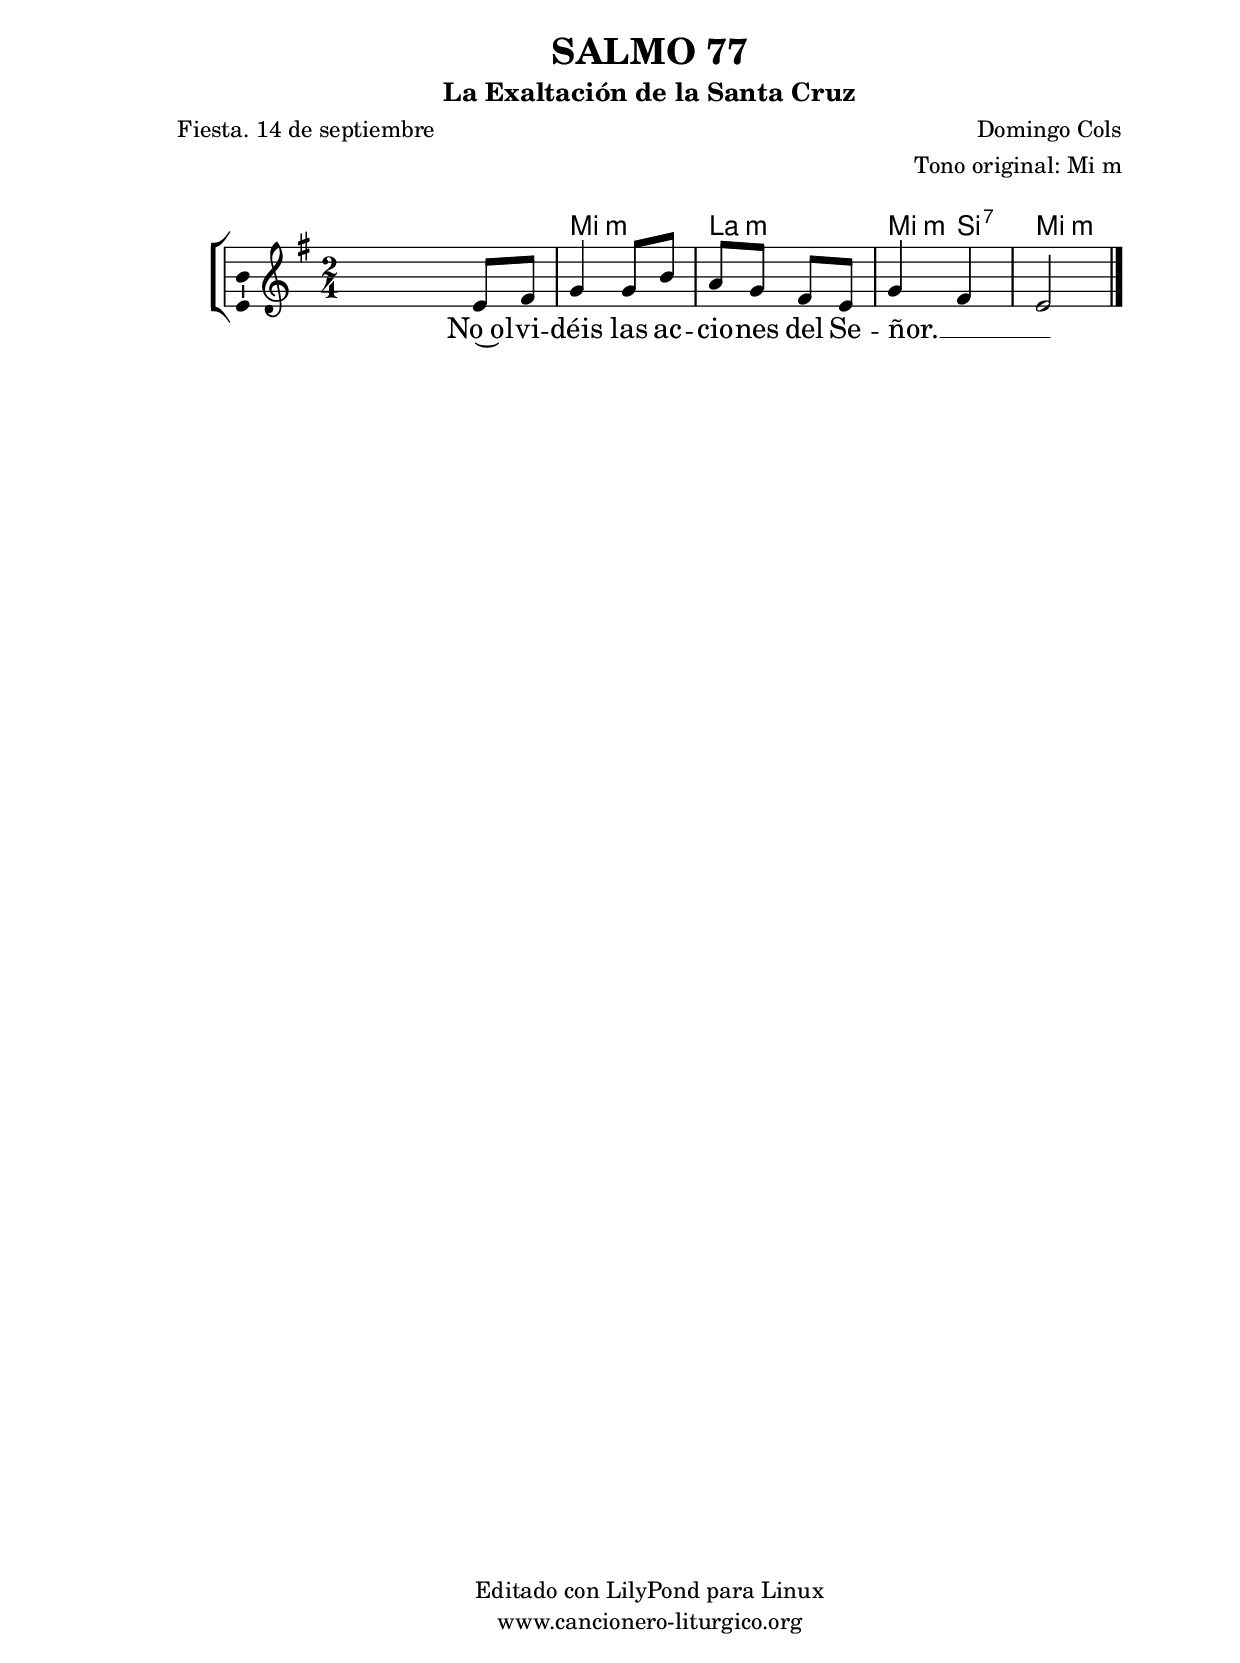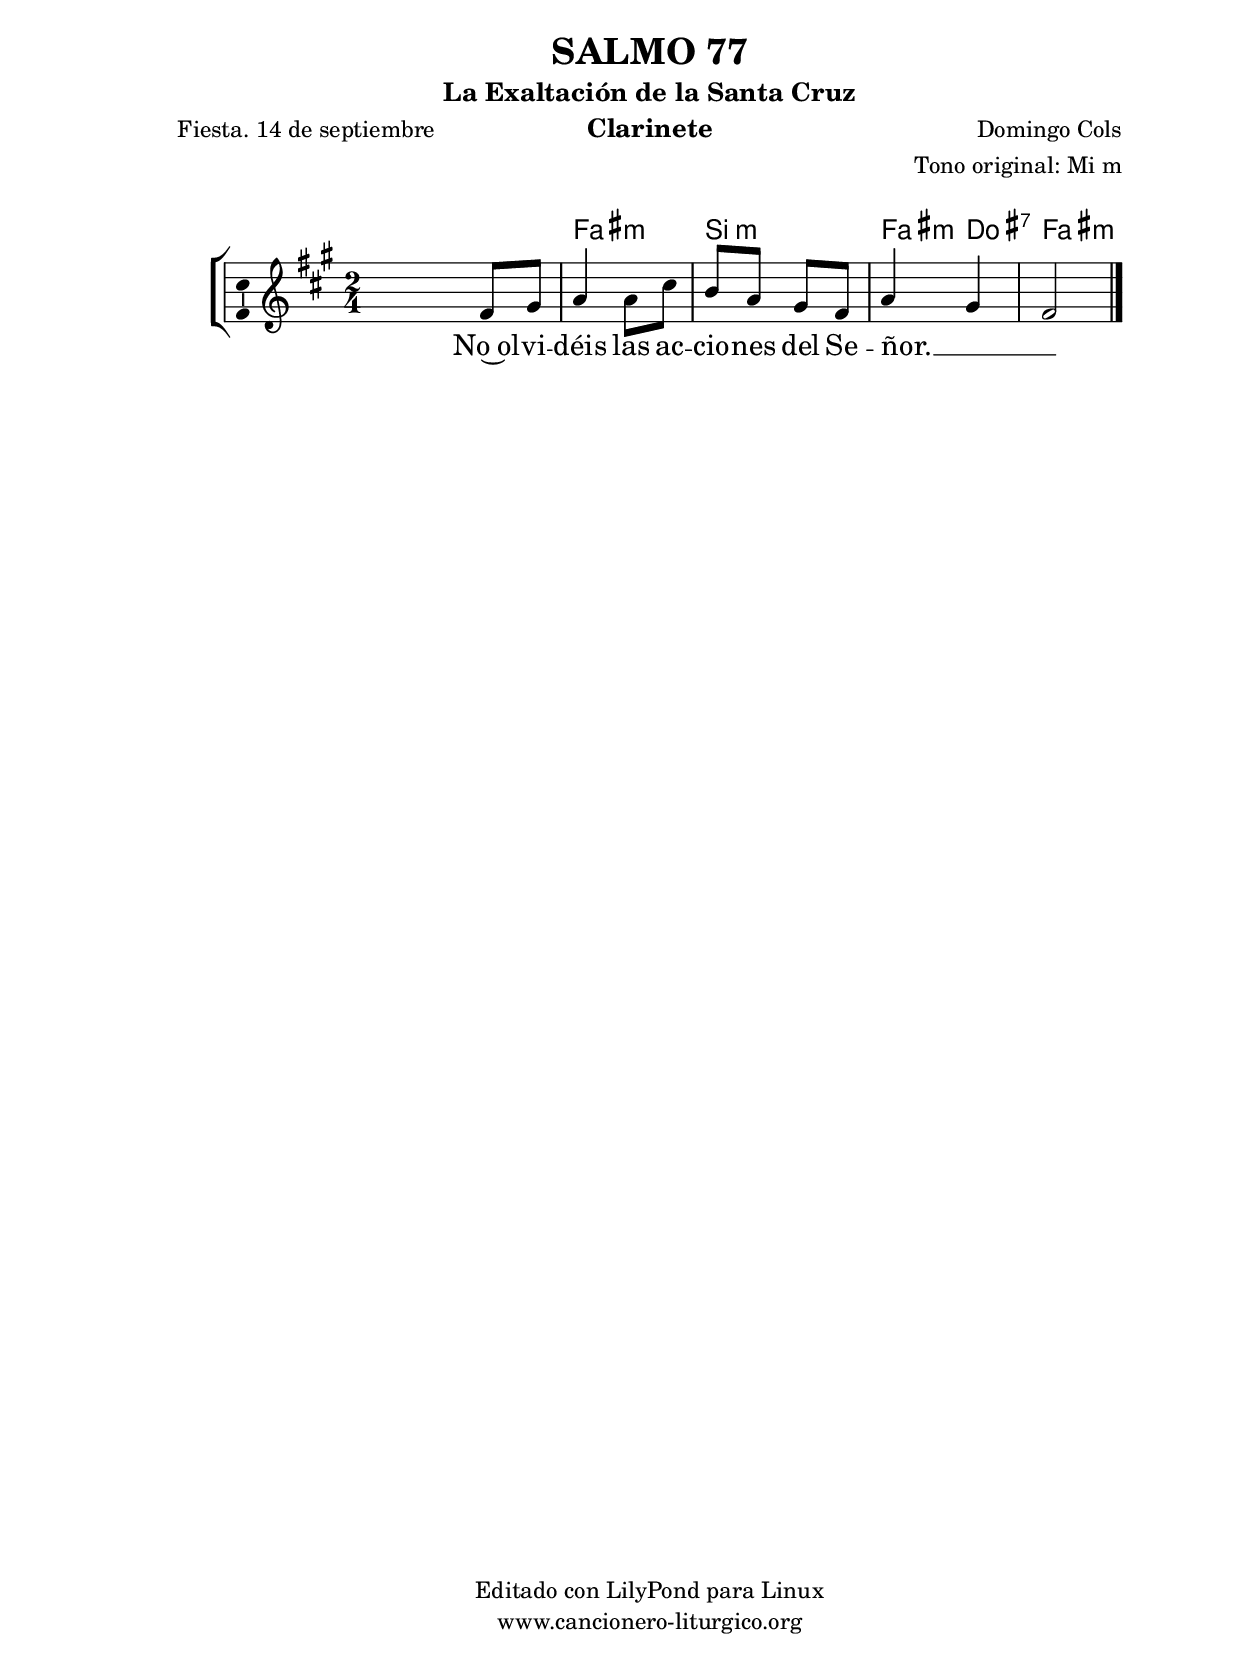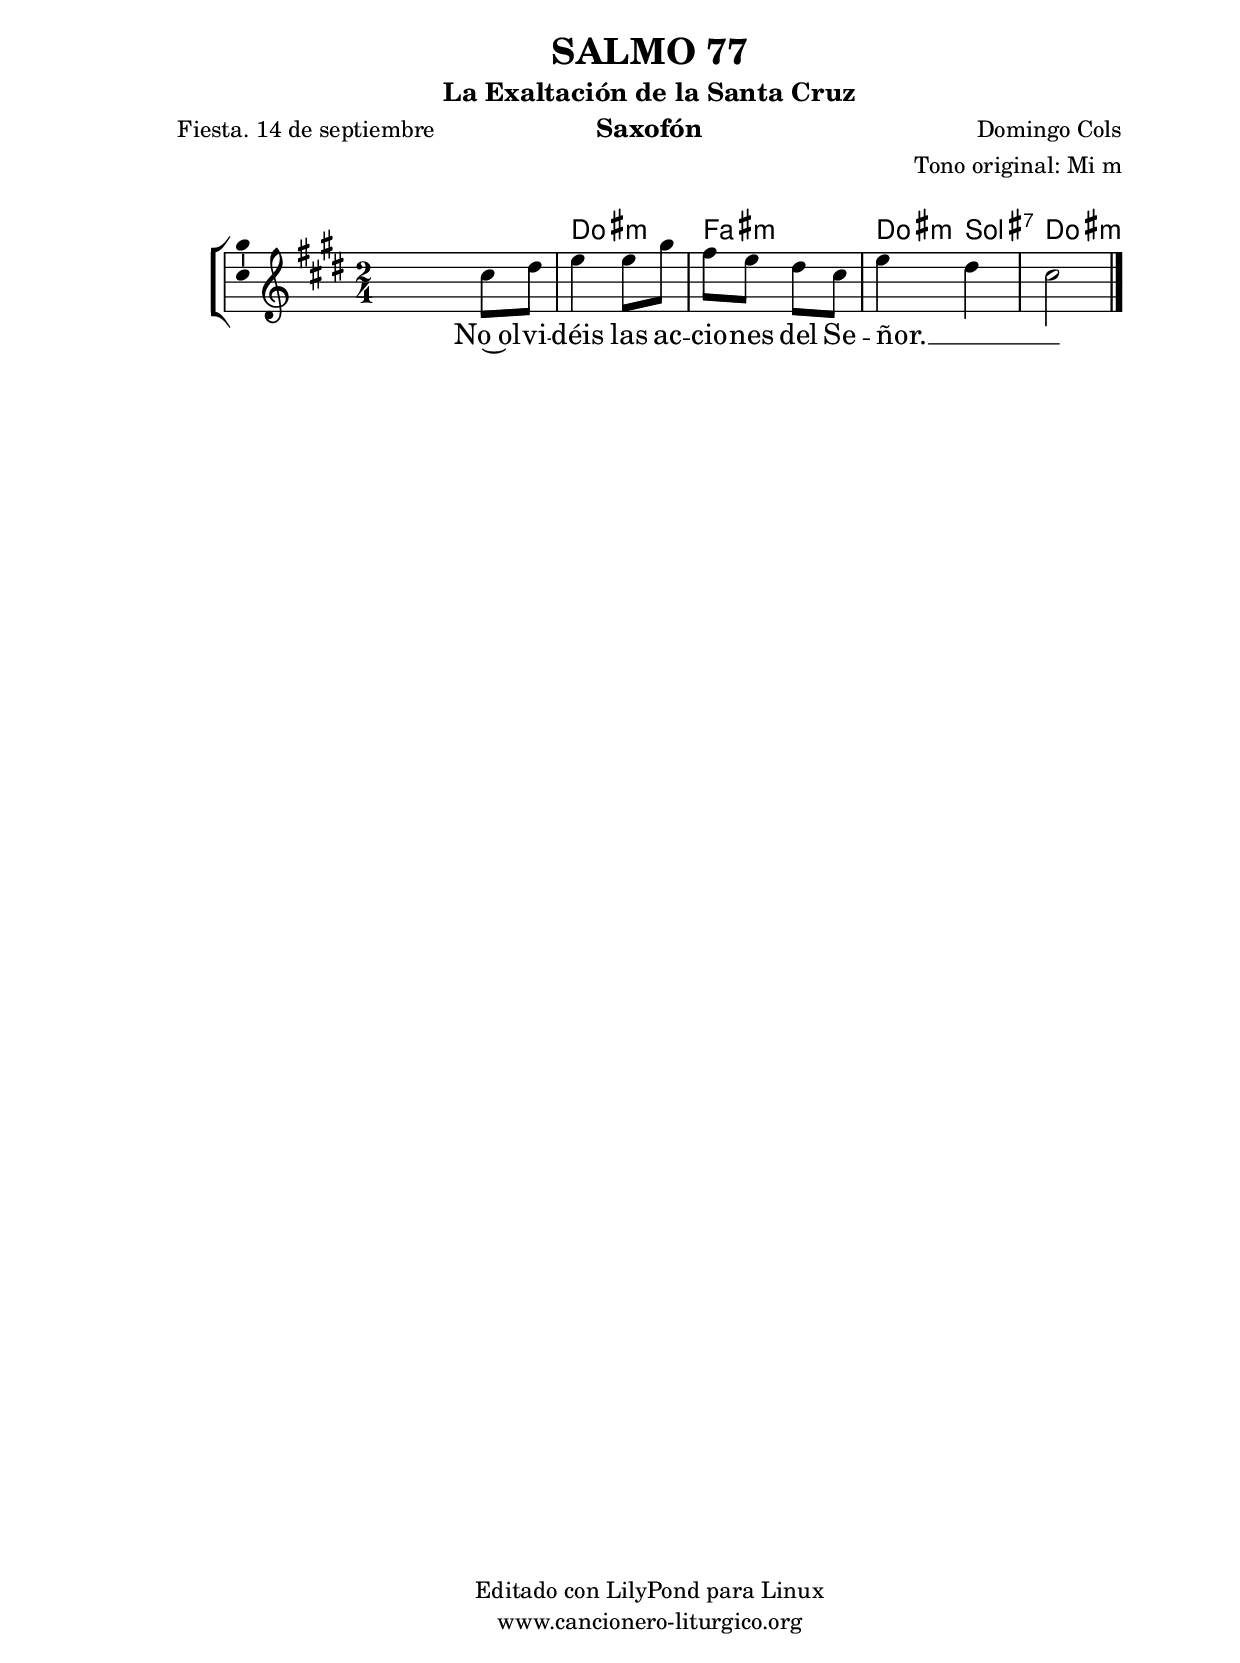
%
%para convertir .midi en .wav:
%timidity filename.midi -Ow -o finename.wav
%
%
%Para convertir de .wav a .mp3:
%lame -h -m j filename.wav
%
%
%para escuchar el midi:
%timidity nombrefichero.midi
%


%versión de lilypond para la que se ha escrito esta partitura:
\version "2.16.0"

	%Tamaño papel
	#(set-default-paper-size "a4")
	%Tamaño partitura
	#(set-global-staff-size 20)
	%No responde al pulsar sobre una nota
	#(ly:set-option 'point-and-click #f)

%parámetros del encabezamiento:
\header {
	title = "SALMO 77"
	subtitle = "La Exaltación de la Santa Cruz"
	composer = "Domingo Cols"
	poet = "Fiesta. 14 de septiembre"
	meter = ""
	arranger = "Tono original: Mi m"
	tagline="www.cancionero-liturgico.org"
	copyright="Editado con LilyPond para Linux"
	}

%parámetros asociados al papel:
\paper  {
	oddHeaderMarkup = \markup {\fill-line { \on-the-fly #not-first-page \fromproperty #'header:title \on-the-fly #not-first-page \fromproperty #'header:composer }}
	evenHeaderMarkup = \markup {\fill-line { \fromproperty #'header:composer \fromproperty #'header:title }}
	#(set-paper-size "a4")
	print-page-number = ##f
	first-page-number = 1
	print-first-page-number = ##f
%	head-separation = 3.0 \cm
	top-margin = 2.0 \cm
	bottom-margin = 0.5\cm
%%%	bottom-margin = -1.0\cm
	left-margin = 3.0 \cm
	line-width = 16.0 \cm 
	indent = 8\mm
	interscoreline = 2.\mm
	between-system-space = 15\mm
%	para que las partituras no llenen la hoja:
	ragged-bottom = ##t
%	idem para la última hoja:
	ragged-last-bottom = ##f
%	para que las partituras llenen el ancho del papel:
	ragged-last = ##f
	after-title-space = 2.5 \cm
%page-count=1
%system-count=8

	%Flexible Vertical Spacing
%	markup-markup-spacing =
%	#'((basic-distance . 15) (minimum-distance . 15) (padding . 3))
	markup-system-spacing =
	#'((basic-distance . 15) (minimum-distance . 15) (padding . 3))
	system-system-spacing =
	#'((basic-distance . 15) (minimum-distance . 15) (padding . 3))
	score-system-spacing =
	#'((basic-distance . 15) (minimum-distance . 15) (padding . 5))
%	top-system-spacing = % header
%	#'((basic-distance . 8) (minimum-distance . 0) (padding . 3))
%	top-markup-spacing =
%	#'((basic-distance . 20) (minimum-distance . 20) (padding . 3))
	last-bottom-spacing = % footer
	#'((basic-distance . 5) (minimum-distance . 5) (padding . 3))
%	score-markup-spacing =
%	#'((basic-distance . 16) (minimum-distance . 13) (padding . 3))

	}


%parámetros que afectan a toda la partitura:
global =  {
	%clave de sol (G):
	\clef G
	%armadura:
%	\transpose fis a
	\key e \minor
	\tempo 4=75
	\set Score.tempoHideNote = ##t
	}


acordes = {
	\italianChords
	\chordmode {
%	\transpose fis a
{

s2
e2:m a:m e4:m b:7 e2:m

	}
	}
}

melodia = 
%\transpose fis a
{
	\relative c'{
	\time 2/4

s4 e8 fis
g4 g8 b
a8 g fis e
g4 fis
e2

	\bar "|."
	}
	}


texto = \lyricmode {
No~ol -- vi -- déis las ac -- cio -- nes del Se -- ñor. __ _ _
	}


acordesStaff = \context ChordNames = acordesStaff <<
	\set chordChanges = ##t
	\acordes
	>>


vozStaff = \context Voice = vozStaff
\with {\consists "Ambitus_engraver"}
<<
%	\set Staff.instrumentName = ""
%	\set Staff.shortInstrumentName = ""
%	\set Staff.midiInstrument = #"clarinet"
%	\set Staff.midiInstrument = #"cello"
%	\set Staff.midiInstrument = #"flute"
	\set Staff.midiInstrument = #"electric guitar (jazz)"
%	\set Staff.midiInstrument = #"english horn"
%	\set Staff.midiInstrument = #"violin"
%	\set Staff.midiInstrument = #"glockenspiel"
	\set Staff.midiMinimumVolume = #0.7
	\set Staff.midiMaximumVolume = #0.9
	\global
	\melodia
	>>


textoStaff = \context Lyrics = textoStaff <<
	\lyricsto vozStaff \texto
	>>

\book {
	\score {
		\context ChoirStaff {
			\override StaffGroup.SystemStartBracket #'collapse-height = #1
			\override Score.SystemStartBar #'collapse-height = #1
			<<
			\acordesStaff
			\vozStaff
			\textoStaff
			>>
			}
		\layout {
	    		\context {
				\Lyrics
				\override LyricText #'font-size = #2
				}
	   		 \context {
				\Score
				%fontSize = #3
				\override StaffSymbol #'staff-space = #(magstep +3)
				%\override Beam #'thickness = #0.55
				%\override SpacingSpanner #'spacing-increment = #1.0
				%\override Slur #'height-limit = #1.5
				}
			}
		}
	\score {
		\unfoldRepeats
		\context ChoirStaff {
			<<
			\acordesStaff
			\vozStaff
			>>
			}
		\midi {
	  		\context {
	  			\Score
				tempoWholesPerMinute = #(ly:make-moment 70 4)
				}
			}
		}
	}

%Partitura para clarinete
#(define output-suffix "C")
\book {
	\header{
		instrument = "Clarinete"
		}
	\score {
		\context ChoirStaff {
			\override StaffGroup.SystemStartBracket #'collapse-height = #1
			\override Score.SystemStartBar #'collapse-height = #1
\transpose c d
			<<
			\acordesStaff
			\vozStaff
			\textoStaff
			>>
			}
		\layout {
	    		\context {
				\Lyrics
				\override LyricText #'font-size = #2
				}
	   		 \context {
				\Score
				%fontSize = #3
				\override StaffSymbol #'staff-space = #(magstep +3)
				%\override Beam #'thickness = #0.55
				%\override SpacingSpanner #'spacing-increment = #1.0
				%\override Slur #'height-limit = #1.5
				}
			}
		}
	}

%Partitura para saxofón
#(define output-suffix "S")
\book {
	\header{
		instrument = "Saxofón"
		}
	\score {
		\context ChoirStaff {
			\override StaffGroup.SystemStartBracket #'collapse-height = #1
			\override Score.SystemStartBar #'collapse-height = #1
\transpose c a
			<<
			\acordesStaff
			\vozStaff
			\textoStaff
			>>
			}
		\layout {
	    		\context {
				\Lyrics
				\override LyricText #'font-size = #2
				}
	   		 \context {
				\Score
				%fontSize = #3
				\override StaffSymbol #'staff-space = #(magstep +3)
				%\override Beam #'thickness = #0.55
				%\override SpacingSpanner #'spacing-increment = #1.0
				%\override Slur #'height-limit = #1.5
				}
			}
		}
	}

